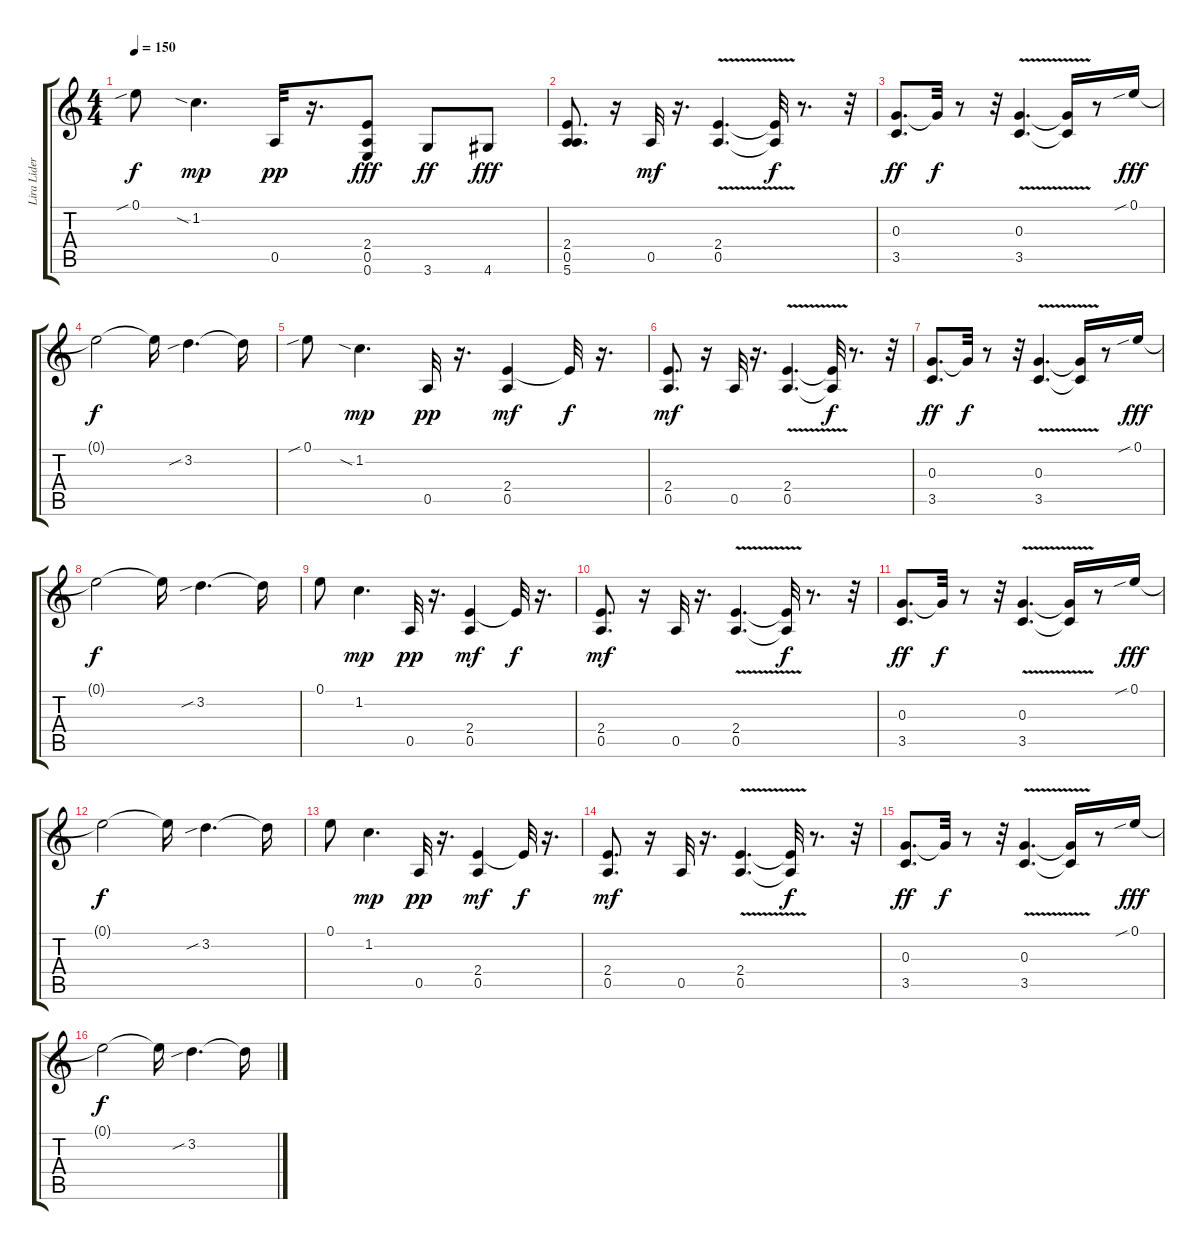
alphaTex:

\track ("Lira Lider" "Lira Lider") {instrument overdrivenguitar}
\staff {score tabs}
\tuning (E4 B3 G3 D3 A2 E2) {hide}
\ts (4 4)
\tempo 150
\clef g2
\ks c
0.1{sib}.8{dy f} 1.2{sia}.4{d dy mp} 0.5.32{dy pp} r.16{d} (2.4 0.5 0.6).8{dy fff} 3.6.8{dy ff} 4.6.8{dy fff} |
(2.4 0.5 5.6).8{d} r.16 0.5.32{dy mf} r.16{d} (2.4{v} 0.5).4{d} (2.4{t} 0.5{t}).32{dy f} r.8{d} r.32 |
(0.3 3.5).8{d dy ff} 0.3{t}.32{dy f} r.8 r.32 (0.3{v} 3.5).4{d} (0.3{t} 3.5{t}).16 r.8 0.1{sib}.16{dy fff} |
0.1{t}.2{dy f} 0.1{t}.16 3.2{sib}.4{d} 3.2{t}.16 |
0.1{sib}.8 1.2{sia}.4{d dy mp} 0.5.32{dy pp} r.16{d} (2.4 0.5).4{dy mf} 2.4{t}.32{dy f} r.16{d} |
(2.4 0.5).8{d dy mf} r.16 0.5.32 r.16{d} (2.4{v} 0.5).4{d} (2.4{t} 0.5{t}).32{dy f} r.8{d} r.32 |
(0.3 3.5).8{d dy ff} 0.3{t}.32{dy f} r.8 r.32 (0.3{v} 3.5).4{d} (0.3{t} 3.5{t}).16 r.8 0.1{sib}.16{dy fff} |
0.1{t}.2{dy f} 0.1{t}.16 3.2{sib}.4{d} 3.2{t}.16 |
0.1.8 1.2.4{d dy mp} 0.5.32{dy pp} r.16{d} (2.4 0.5).4{dy mf} 2.4{t}.32{dy f} r.16{d} |
(2.4 0.5).8{d dy mf} r.16 0.5.32 r.16{d} (2.4{v} 0.5).4{d} (2.4{t} 0.5{t}).32{dy f} r.8{d} r.32 |
(0.3 3.5).8{d dy ff} 0.3{t}.32{dy f} r.8 r.32 (0.3{v} 3.5).4{d} (0.3{t} 3.5{t}).16 r.8 0.1{sib}.16{dy fff} |
0.1{t}.2{dy f} 0.1{t}.16 3.2{sib}.4{d} 3.2{t}.16 |
0.1.8 1.2.4{d dy mp} 0.5.32{dy pp} r.16{d} (2.4 0.5).4{dy mf} 2.4{t}.32{dy f} r.16{d} |
(2.4 0.5).8{d dy mf} r.16 0.5.32 r.16{d} (2.4{v} 0.5).4{d} (2.4{t} 0.5{t}).32{dy f} r.8{d} r.32 |
(0.3 3.5).8{d dy ff} 0.3{t}.32{dy f} r.8 r.32 (0.3{v} 3.5).4{d} (0.3{t} 3.5{t}).16 r.8 0.1{sib}.16{dy fff} |
0.1{t}.2{dy f} 0.1{t}.16 3.2{sib}.4{d} 3.2{t}.16
